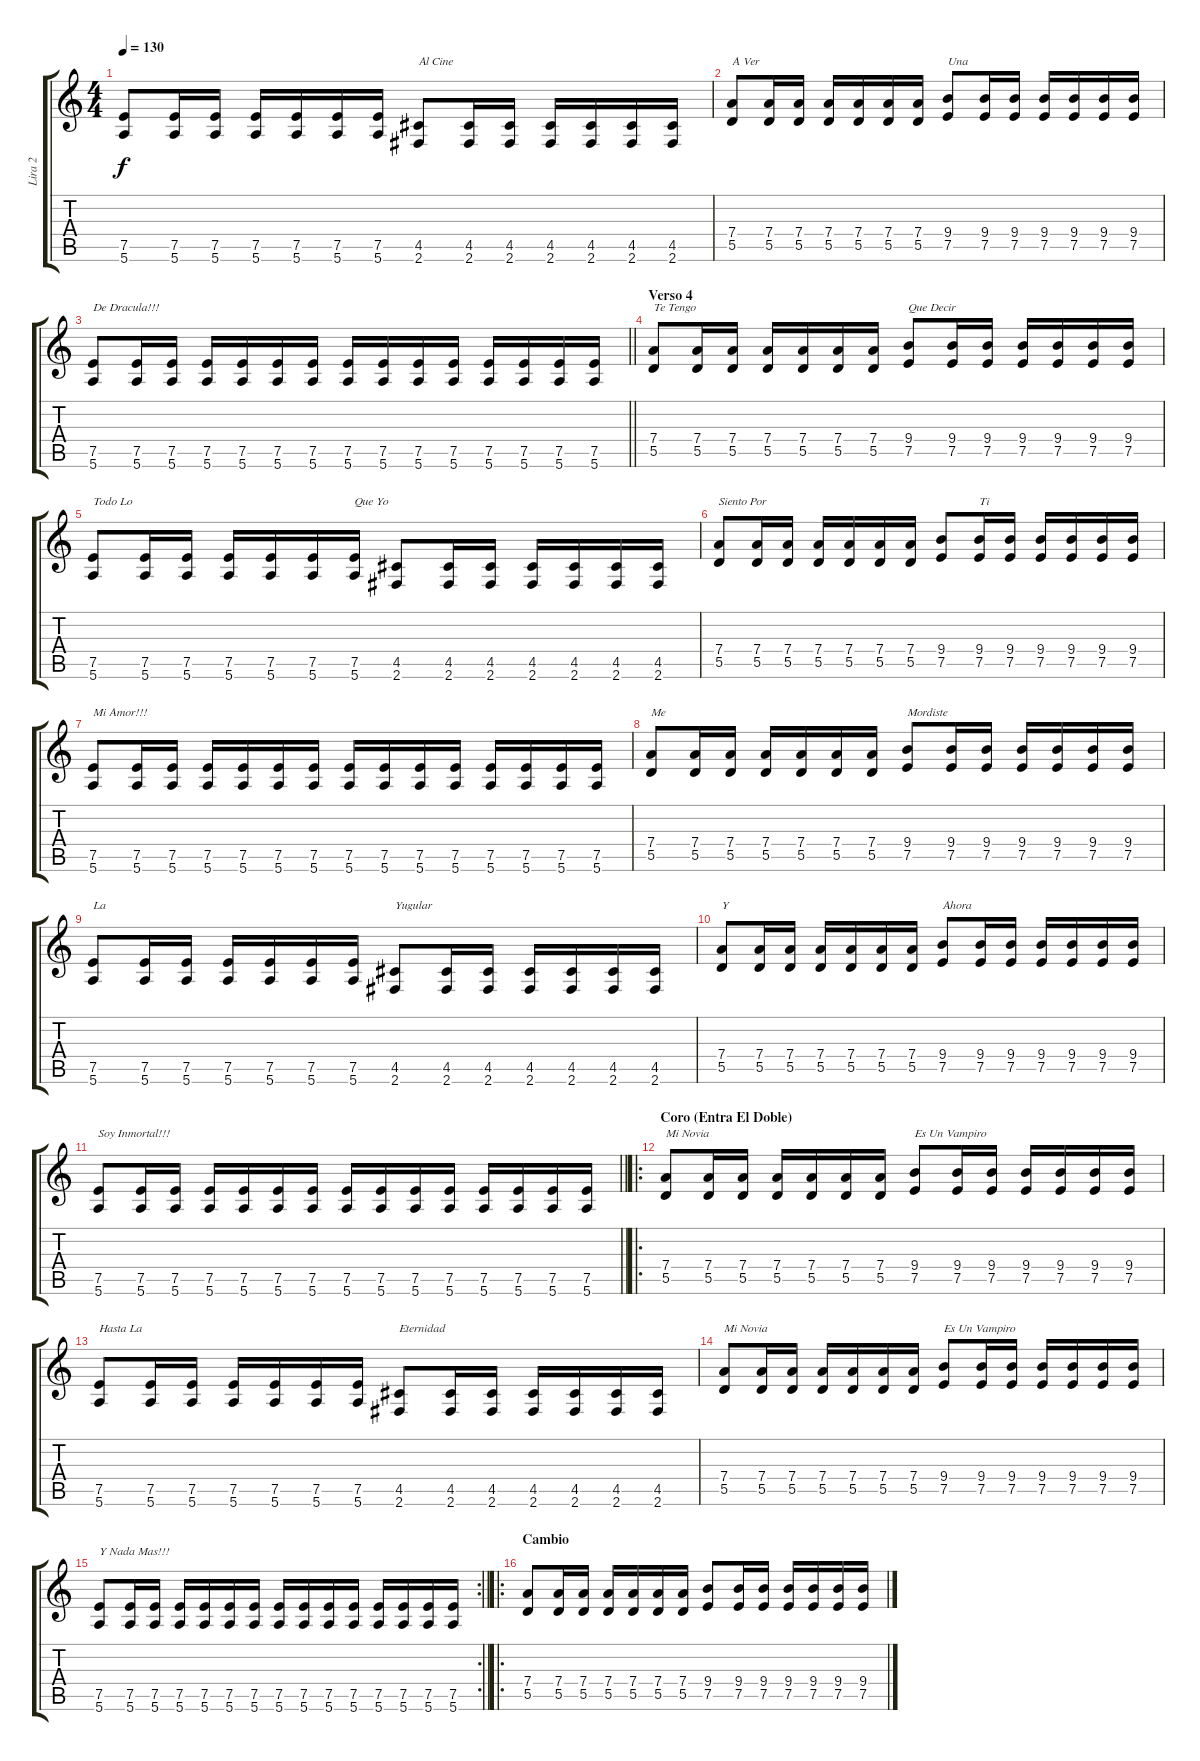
\track ("Lira 2" "Lira 2") {instrument distortionguitar}
\staff {score tabs}
\tuning (E4 B3 G3 D3 A2 E2) {hide}
\ts (4 4)
\tempo 130
\clef g2
\ks c
(7.5 5.6).8{dy f} (7.5 5.6).16 (7.5 5.6).16 (7.5 5.6).16 (7.5 5.6).16 (7.5 5.6).16 (7.5 5.6).16 (4.5 2.6).8{txt "Al Cine"} (4.5 2.6).16 (4.5 2.6).16 (4.5 2.6).16 (4.5 2.6).16 (4.5 2.6).16 (4.5 2.6).16 |
(7.4 5.5).8{txt "A Ver"} (7.4 5.5).16 (7.4 5.5).16 (7.4 5.5).16 (7.4 5.5).16 (7.4 5.5).16 (7.4 5.5).16 (9.4 7.5).8{txt "Una"} (9.4 7.5).16 (9.4 7.5).16 (9.4 7.5).16 (9.4 7.5).16 (9.4 7.5).16 (9.4 7.5).16 |
\barLineRight lightlight
(7.5 5.6).8{txt "De Dracula!!!"} (7.5 5.6).16 (7.5 5.6).16 (7.5 5.6).16 (7.5 5.6).16 (7.5 5.6).16 (7.5 5.6).16 (7.5 5.6).16 (7.5 5.6).16 (7.5 5.6).16 (7.5 5.6).16 (7.5 5.6).16 (7.5 5.6).16 (7.5 5.6).16 (7.5 5.6).16 |
\section ("" "Verso 4")
(7.4 5.5).8{txt "Te Tengo"} (7.4 5.5).16 (7.4 5.5).16 (7.4 5.5).16 (7.4 5.5).16 (7.4 5.5).16 (7.4 5.5).16 (9.4 7.5).8{txt "Que Decir"} (9.4 7.5).16 (9.4 7.5).16 (9.4 7.5).16 (9.4 7.5).16 (9.4 7.5).16 (9.4 7.5).16 |
(7.5 5.6).8{txt "Todo Lo "} (7.5 5.6).16 (7.5 5.6).16 (7.5 5.6).16 (7.5 5.6).16 (7.5 5.6).16 (7.5 5.6).16{txt "Que Yo"} (4.5 2.6).8 (4.5 2.6).16 (4.5 2.6).16 (4.5 2.6).16 (4.5 2.6).16 (4.5 2.6).16 (4.5 2.6).16 |
(7.4 5.5).8{txt "Siento Por"} (7.4 5.5).16 (7.4 5.5).16 (7.4 5.5).16 (7.4 5.5).16 (7.4 5.5).16 (7.4 5.5).16 (9.4 7.5).8 (9.4 7.5).16{txt "Ti"} (9.4 7.5).16 (9.4 7.5).16 (9.4 7.5).16 (9.4 7.5).16 (9.4 7.5).16 |
(7.5 5.6).8{txt "Mi Amor!!!"} (7.5 5.6).16 (7.5 5.6).16 (7.5 5.6).16 (7.5 5.6).16 (7.5 5.6).16 (7.5 5.6).16 (7.5 5.6).16 (7.5 5.6).16 (7.5 5.6).16 (7.5 5.6).16 (7.5 5.6).16 (7.5 5.6).16 (7.5 5.6).16 (7.5 5.6).16 |
(7.4 5.5).8{txt "Me "} (7.4 5.5).16 (7.4 5.5).16 (7.4 5.5).16 (7.4 5.5).16 (7.4 5.5).16 (7.4 5.5).16 (9.4 7.5).8{txt "Mordiste"} (9.4 7.5).16 (9.4 7.5).16 (9.4 7.5).16 (9.4 7.5).16 (9.4 7.5).16 (9.4 7.5).16 |
(7.5 5.6).8{txt "La"} (7.5 5.6).16 (7.5 5.6).16 (7.5 5.6).16 (7.5 5.6).16 (7.5 5.6).16 (7.5 5.6).16 (4.5 2.6).8{txt "Yugular"} (4.5 2.6).16 (4.5 2.6).16 (4.5 2.6).16 (4.5 2.6).16 (4.5 2.6).16 (4.5 2.6).16 |
(7.4 5.5).8{txt "Y"} (7.4 5.5).16 (7.4 5.5).16 (7.4 5.5).16 (7.4 5.5).16 (7.4 5.5).16 (7.4 5.5).16 (9.4 7.5).8{txt "Ahora"} (9.4 7.5).16 (9.4 7.5).16 (9.4 7.5).16 (9.4 7.5).16 (9.4 7.5).16 (9.4 7.5).16 |
\barLineRight lightlight
(7.5 5.6).8{txt "Soy Inmortal!!!"} (7.5 5.6).16 (7.5 5.6).16 (7.5 5.6).16 (7.5 5.6).16 (7.5 5.6).16 (7.5 5.6).16 (7.5 5.6).16 (7.5 5.6).16 (7.5 5.6).16 (7.5 5.6).16 (7.5 5.6).16 (7.5 5.6).16 (7.5 5.6).16 (7.5 5.6).16 |
\ro
\section ("" "Coro (Entra El Doble)")
(7.4 5.5).8{txt "Mi Novia"} (7.4 5.5).16 (7.4 5.5).16 (7.4 5.5).16 (7.4 5.5).16 (7.4 5.5).16 (7.4 5.5).16 (9.4 7.5).8{txt "Es Un Vampiro"} (9.4 7.5).16 (9.4 7.5).16 (9.4 7.5).16 (9.4 7.5).16 (9.4 7.5).16 (9.4 7.5).16 |
(7.5 5.6).8{txt "Hasta La"} (7.5 5.6).16 (7.5 5.6).16 (7.5 5.6).16 (7.5 5.6).16 (7.5 5.6).16 (7.5 5.6).16 (4.5 2.6).8{txt "Eternidad"} (4.5 2.6).16 (4.5 2.6).16 (4.5 2.6).16 (4.5 2.6).16 (4.5 2.6).16 (4.5 2.6).16 |
(7.4 5.5).8{txt "Mi Novia "} (7.4 5.5).16 (7.4 5.5).16 (7.4 5.5).16 (7.4 5.5).16 (7.4 5.5).16 (7.4 5.5).16 (9.4 7.5).8{txt "Es Un Vampiro"} (9.4 7.5).16 (9.4 7.5).16 (9.4 7.5).16 (9.4 7.5).16 (9.4 7.5).16 (9.4 7.5).16 |
\rc 2
\barLineRight lightlight
(7.5 5.6).8{txt "Y Nada Mas!!!"} (7.5 5.6).16 (7.5 5.6).16 (7.5 5.6).16 (7.5 5.6).16 (7.5 5.6).16 (7.5 5.6).16 (7.5 5.6).16 (7.5 5.6).16 (7.5 5.6).16 (7.5 5.6).16 (7.5 5.6).16 (7.5 5.6).16 (7.5 5.6).16 (7.5 5.6).16 |
\ro
\section ("" "Cambio")
(7.4 5.5).8 (7.4 5.5).16 (7.4 5.5).16 (7.4 5.5).16 (7.4 5.5).16 (7.4 5.5).16 (7.4 5.5).16 (9.4 7.5).8 (9.4 7.5).16 (9.4 7.5).16 (9.4 7.5).16 (9.4 7.5).16 (9.4 7.5).16 (9.4 7.5).16
